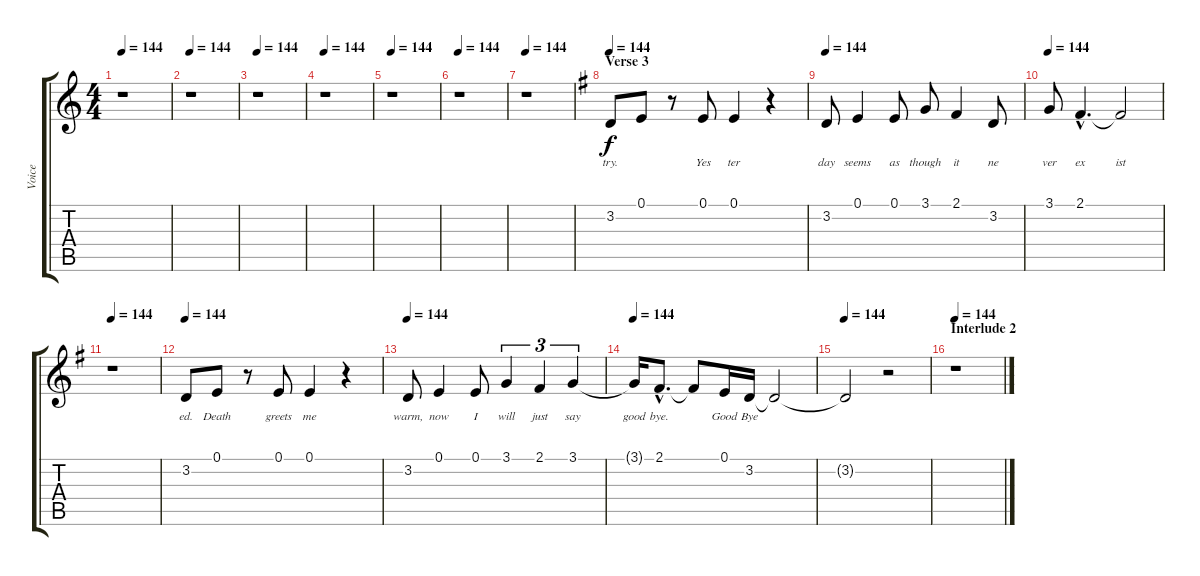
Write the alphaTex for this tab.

\track ("Voice" "Voice") {instrument lead6voice}
\staff {score tabs}
\tuning (E4 B3 G3 D3 A2 E2) {hide}
\ts (4 4)
\tempo 144
\clef g2
\ks c
r.1{dy f} |
\tempo 144
r.1 |
\tempo 144
r.1 |
\tempo 144
r.1 |
\tempo 144
r.1 |
\tempo 144
r.1 |
\tempo 144
r.1 |
\section ("" "Verse 3")
\tempo 144
\ks eminor
3.2.8{lyrics (0 "try.") lyrics (1 "") lyrics (2 "") lyrics (3 "") lyrics (4 "")} 0.1.8{lyrics (0 "") lyrics (1 "") lyrics (2 "") lyrics (3 "") lyrics (4 "")} r.8 0.1.8{lyrics (0 "Yes") lyrics (1 "") lyrics (2 "") lyrics (3 "") lyrics (4 "")} 0.1.4{lyrics (0 "ter") lyrics (1 "") lyrics (2 "") lyrics (3 "") lyrics (4 "")} r.4 |
\tempo 144
3.2.8{lyrics (0 "day") lyrics (1 "") lyrics (2 "") lyrics (3 "") lyrics (4 "")} 0.1.4{lyrics (0 "seems") lyrics (1 "") lyrics (2 "") lyrics (3 "") lyrics (4 "")} 0.1.8{lyrics (0 "as") lyrics (1 "") lyrics (2 "") lyrics (3 "") lyrics (4 "")} 3.1.8{lyrics (0 "though") lyrics (1 "") lyrics (2 "") lyrics (3 "") lyrics (4 "")} 2.1.4{lyrics (0 "it") lyrics (1 "") lyrics (2 "") lyrics (3 "") lyrics (4 "")} 3.2.8{lyrics (0 "ne") lyrics (1 "") lyrics (2 "") lyrics (3 "") lyrics (4 "")} |
\tempo 144
3.1.8{lyrics (0 "ver") lyrics (1 "") lyrics (2 "") lyrics (3 "") lyrics (4 "")} 2.1{hac}.4{d lyrics (0 "ex") lyrics (1 "") lyrics (2 "") lyrics (3 "") lyrics (4 "")} 2.1{t}.2{lyrics (0 "ist") lyrics (1 "") lyrics (2 "") lyrics (3 "") lyrics (4 "")} |
\tempo 144
r.1 |
\tempo 144
3.2.8{lyrics (0 "ed.") lyrics (1 "") lyrics (2 "") lyrics (3 "") lyrics (4 "")} 0.1.8{lyrics (0 "Death") lyrics (1 "") lyrics (2 "") lyrics (3 "") lyrics (4 "")} r.8 0.1.8{lyrics (0 "greets") lyrics (1 "") lyrics (2 "") lyrics (3 "") lyrics (4 "")} 0.1.4{lyrics (0 "me") lyrics (1 "") lyrics (2 "") lyrics (3 "") lyrics (4 "")} r.4 |
\tempo 144
3.2.8{lyrics (0 "warm,") lyrics (1 "") lyrics (2 "") lyrics (3 "") lyrics (4 "")} 0.1.4{lyrics (0 "now") lyrics (1 "") lyrics (2 "") lyrics (3 "") lyrics (4 "")} 0.1.8{lyrics (0 "I") lyrics (1 "") lyrics (2 "") lyrics (3 "") lyrics (4 "")} 3.1.4{tu (3 2) lyrics (0 "will") lyrics (1 "") lyrics (2 "") lyrics (3 "") lyrics (4 "")} 2.1.4{tu (3 2) lyrics (0 "just") lyrics (1 "") lyrics (2 "") lyrics (3 "") lyrics (4 "")} 3.1.4{tu (3 2) lyrics (0 "say") lyrics (1 "") lyrics (2 "") lyrics (3 "") lyrics (4 "")} |
\tempo 144
3.1{t}.16{lyrics (0 "good") lyrics (1 "") lyrics (2 "") lyrics (3 "") lyrics (4 "")} 2.1{hac}.8{d lyrics (0 "bye.") lyrics (1 "") lyrics (2 "") lyrics (3 "") lyrics (4 "")} 2.1{t}.8{lyrics (0 "") lyrics (1 "") lyrics (2 "") lyrics (3 "") lyrics (4 "")} 0.1.16{lyrics (0 "Good") lyrics (1 "") lyrics (2 "") lyrics (3 "") lyrics (4 "")} 3.2.16{lyrics (0 "Bye") lyrics (1 "") lyrics (2 "") lyrics (3 "") lyrics (4 "")} 3.2{t}.2 |
\tempo 144
3.2{t}.2 r.2 |
\section ("" "Interlude 2")
\tempo 144
r.1
